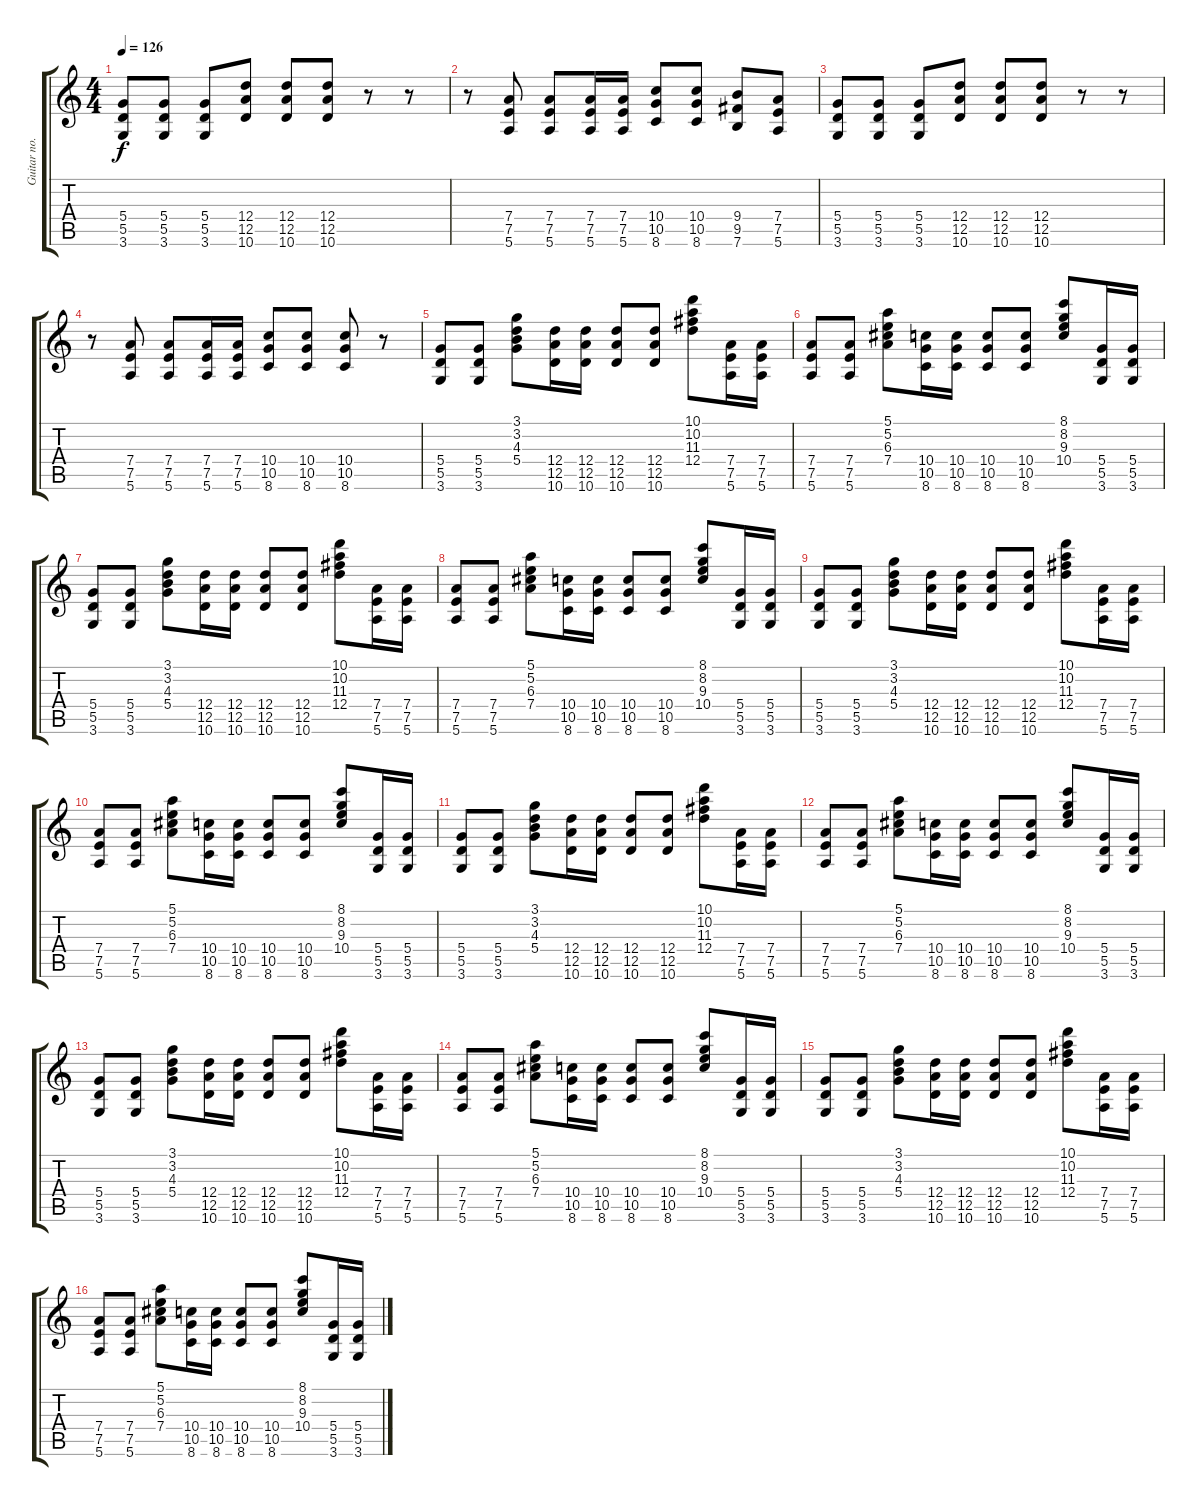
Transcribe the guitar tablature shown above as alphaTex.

\track ("Guitar no.1 " "Guitar no.") {instrument distortionguitar}
\staff {score tabs}
\tuning (E4 B3 G3 D3 A2 E2) {hide}
\ts (4 4)
\tempo 126
\clef g2
\ks c
(5.4 5.5 3.6).8{dy f instrument distortionguitar} (5.4 5.5 3.6).8 (5.4 5.5 3.6).8 (12.4 12.5 10.6).8 (12.4 12.5 10.6).8 (12.4 12.5 10.6).8 r.8 r.8 |
r.8 (7.4 7.5 5.6).8 (7.4 7.5 5.6).8 (7.4 7.5 5.6).16 (7.4 7.5 5.6).16 (10.4 10.5 8.6).8 (10.4 10.5 8.6).8 (9.4 9.5 7.6).8 (7.4 7.5 5.6).8 |
(5.4 5.5 3.6).8 (5.4 5.5 3.6).8 (5.4 5.5 3.6).8 (12.4 12.5 10.6).8 (12.4 12.5 10.6).8 (12.4 12.5 10.6).8 r.8 r.8 |
r.8 (7.4 7.5 5.6).8 (7.4 7.5 5.6).8 (7.4 7.5 5.6).16 (7.4 7.5 5.6).16 (10.4 10.5 8.6).8 (10.4 10.5 8.6).8 (10.4 10.5 8.6).8 r.8 |
(5.4 5.5 3.6).8{instrument electricguitarclean} (5.4 5.5 3.6).8 (3.1 3.2 4.3 5.4).8 (12.4 12.5 10.6).16 (12.4 12.5 10.6).16 (12.4 12.5 10.6).8 (12.4 12.5 10.6).8 (10.1 10.2 11.3 12.4).8 (7.4 7.5 5.6).16 (7.4 7.5 5.6).16 |
(7.4 7.5 5.6).8 (7.4 7.5 5.6).8 (5.1 5.2 6.3 7.4).8 (10.4 10.5 8.6).16 (10.4 10.5 8.6).16 (10.4 10.5 8.6).8 (10.4 10.5 8.6).8 (8.1 8.2 9.3 10.4).8 (5.4 5.5 3.6).16 (5.4 5.5 3.6).16 |
(5.4 5.5 3.6).8{instrument electricguitarclean} (5.4 5.5 3.6).8 (3.1 3.2 4.3 5.4).8 (12.4 12.5 10.6).16 (12.4 12.5 10.6).16 (12.4 12.5 10.6).8 (12.4 12.5 10.6).8 (10.1 10.2 11.3 12.4).8 (7.4 7.5 5.6).16 (7.4 7.5 5.6).16 |
(7.4 7.5 5.6).8 (7.4 7.5 5.6).8 (5.1 5.2 6.3 7.4).8 (10.4 10.5 8.6).16 (10.4 10.5 8.6).16 (10.4 10.5 8.6).8 (10.4 10.5 8.6).8 (8.1 8.2 9.3 10.4).8 (5.4 5.5 3.6).16 (5.4 5.5 3.6).16 |
(5.4 5.5 3.6).8{instrument electricguitarclean} (5.4 5.5 3.6).8 (3.1 3.2 4.3 5.4).8 (12.4 12.5 10.6).16 (12.4 12.5 10.6).16 (12.4 12.5 10.6).8 (12.4 12.5 10.6).8 (10.1 10.2 11.3 12.4).8 (7.4 7.5 5.6).16 (7.4 7.5 5.6).16 |
(7.4 7.5 5.6).8 (7.4 7.5 5.6).8 (5.1 5.2 6.3 7.4).8 (10.4 10.5 8.6).16 (10.4 10.5 8.6).16 (10.4 10.5 8.6).8 (10.4 10.5 8.6).8 (8.1 8.2 9.3 10.4).8 (5.4 5.5 3.6).16 (5.4 5.5 3.6).16 |
(5.4 5.5 3.6).8{instrument electricguitarclean} (5.4 5.5 3.6).8 (3.1 3.2 4.3 5.4).8 (12.4 12.5 10.6).16 (12.4 12.5 10.6).16 (12.4 12.5 10.6).8 (12.4 12.5 10.6).8 (10.1 10.2 11.3 12.4).8 (7.4 7.5 5.6).16 (7.4 7.5 5.6).16 |
(7.4 7.5 5.6).8 (7.4 7.5 5.6).8 (5.1 5.2 6.3 7.4).8 (10.4 10.5 8.6).16 (10.4 10.5 8.6).16 (10.4 10.5 8.6).8 (10.4 10.5 8.6).8 (8.1 8.2 9.3 10.4).8 (5.4 5.5 3.6).16 (5.4 5.5 3.6).16 |
(5.4 5.5 3.6).8{instrument electricguitarclean} (5.4 5.5 3.6).8 (3.1 3.2 4.3 5.4).8 (12.4 12.5 10.6).16 (12.4 12.5 10.6).16 (12.4 12.5 10.6).8 (12.4 12.5 10.6).8 (10.1 10.2 11.3 12.4).8 (7.4 7.5 5.6).16 (7.4 7.5 5.6).16 |
(7.4 7.5 5.6).8 (7.4 7.5 5.6).8 (5.1 5.2 6.3 7.4).8 (10.4 10.5 8.6).16 (10.4 10.5 8.6).16 (10.4 10.5 8.6).8 (10.4 10.5 8.6).8 (8.1 8.2 9.3 10.4).8 (5.4 5.5 3.6).16 (5.4 5.5 3.6).16 |
(5.4 5.5 3.6).8{instrument electricguitarclean} (5.4 5.5 3.6).8 (3.1 3.2 4.3 5.4).8 (12.4 12.5 10.6).16 (12.4 12.5 10.6).16 (12.4 12.5 10.6).8 (12.4 12.5 10.6).8 (10.1 10.2 11.3 12.4).8 (7.4 7.5 5.6).16 (7.4 7.5 5.6).16 |
(7.4 7.5 5.6).8 (7.4 7.5 5.6).8 (5.1 5.2 6.3 7.4).8 (10.4 10.5 8.6).16 (10.4 10.5 8.6).16 (10.4 10.5 8.6).8 (10.4 10.5 8.6).8 (8.1 8.2 9.3 10.4).8 (5.4 5.5 3.6).16 (5.4 5.5 3.6).16
